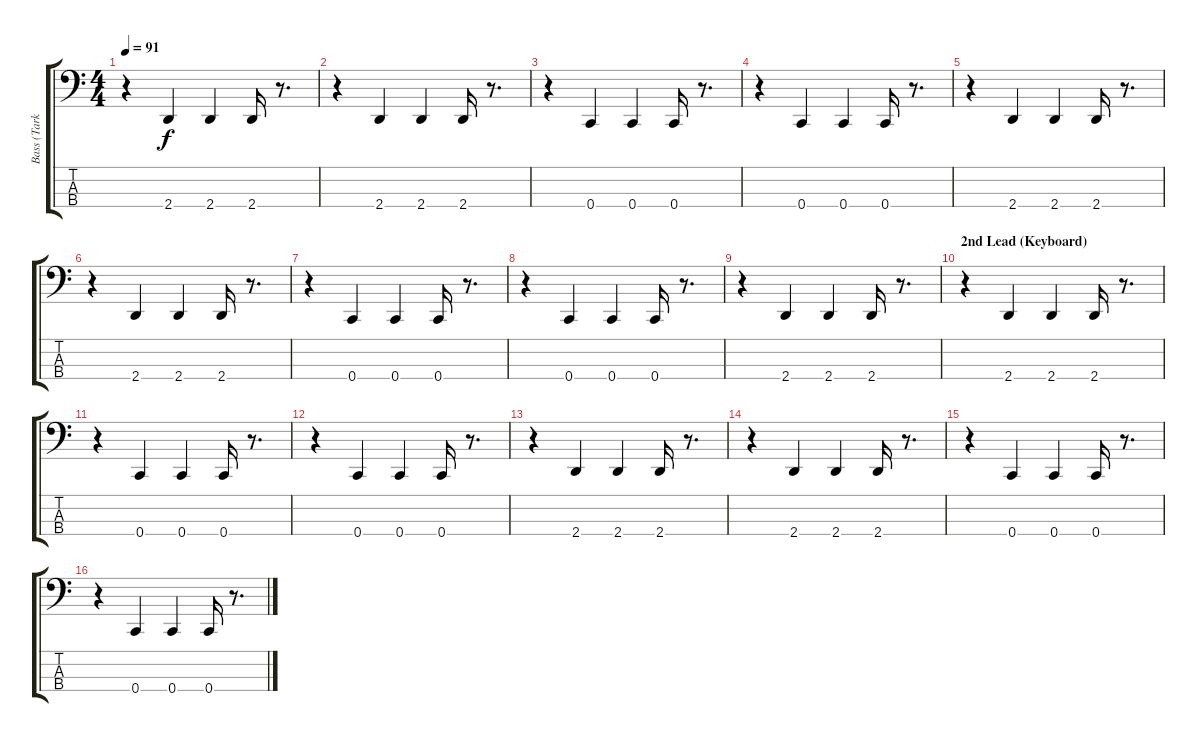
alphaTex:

\track ("Bass (Tarkan)" "Bass (Tark") {instrument electricbassfinger}
\staff {score tabs}
\tuning (Eb2 Bb1 F1 C1) {hide}
\ts (4 4)
\tempo 91
\clef f4
\ks c
r.4{dy f} 2.4.4 2.4.4 2.4.16 r.8{d} |
r.4 2.4.4 2.4.4 2.4.16 r.8{d} |
r.4 0.4.4 0.4.4 0.4.16 r.8{d} |
r.4 0.4.4 0.4.4 0.4.16 r.8{d} |
r.4 2.4.4 2.4.4 2.4.16 r.8{d} |
r.4 2.4.4 2.4.4 2.4.16 r.8{d} |
r.4 0.4.4 0.4.4 0.4.16 r.8{d} |
r.4 0.4.4 0.4.4 0.4.16 r.8{d} |
r.4 2.4.4 2.4.4 2.4.16 r.8{d} |
\section ("" "2nd Lead (Keyboard)")
r.4 2.4.4 2.4.4 2.4.16 r.8{d} |
r.4 0.4.4 0.4.4 0.4.16 r.8{d} |
r.4 0.4.4 0.4.4 0.4.16 r.8{d} |
r.4 2.4.4 2.4.4 2.4.16 r.8{d} |
r.4 2.4.4 2.4.4 2.4.16 r.8{d} |
r.4 0.4.4 0.4.4 0.4.16 r.8{d} |
r.4 0.4.4 0.4.4 0.4.16 r.8{d}
